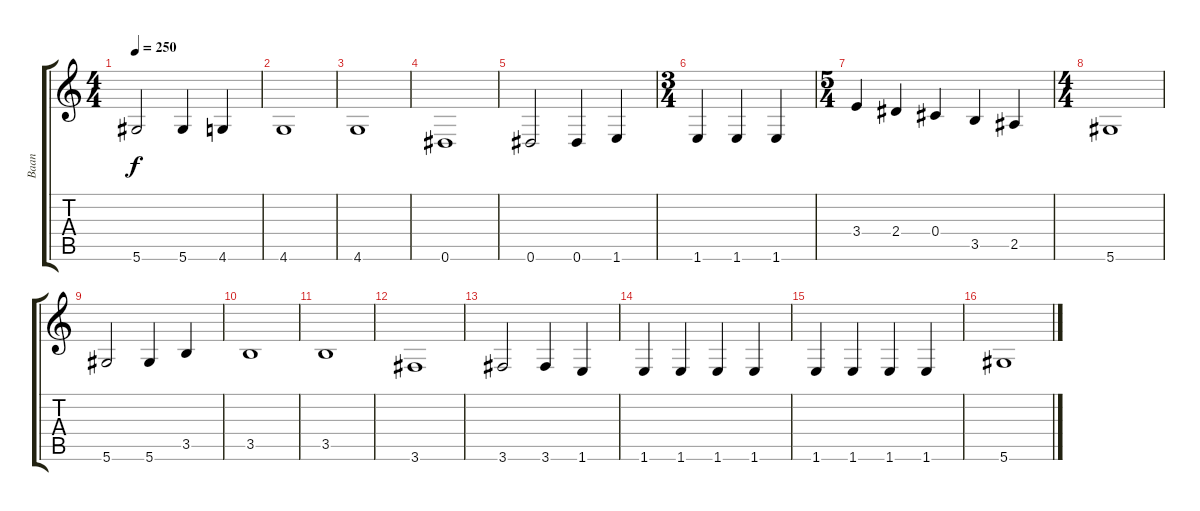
\track ("Baan" "Baan") {instrument electricbassfinger}
\staff {score tabs}
\tuning (Eb4 Bb3 Gb3 Db3 Ab2 Eb2) {hide}
\ts (4 4)
\tempo 250
\clef g2
\ks c
5.6.2{dy f} 5.6.4 4.6.4 |
4.6.1 |
4.6.1 |
0.6.1 |
0.6.2 0.6.4 1.6.4 |
\ts (3 4)
1.6.4 1.6.4 1.6.4 |
\ts (5 4)
3.4.4 2.4.4 0.4.4 3.5.4 2.5.4 |
\ts (4 4)
5.6.1 |
5.6.2 5.6.4 3.5.4 |
3.5.1 |
3.5.1 |
3.6.1 |
3.6.2 3.6.4 1.6.4 |
1.6.4 1.6.4 1.6.4 1.6.4 |
1.6.4 1.6.4 1.6.4 1.6.4 |
5.6.1
